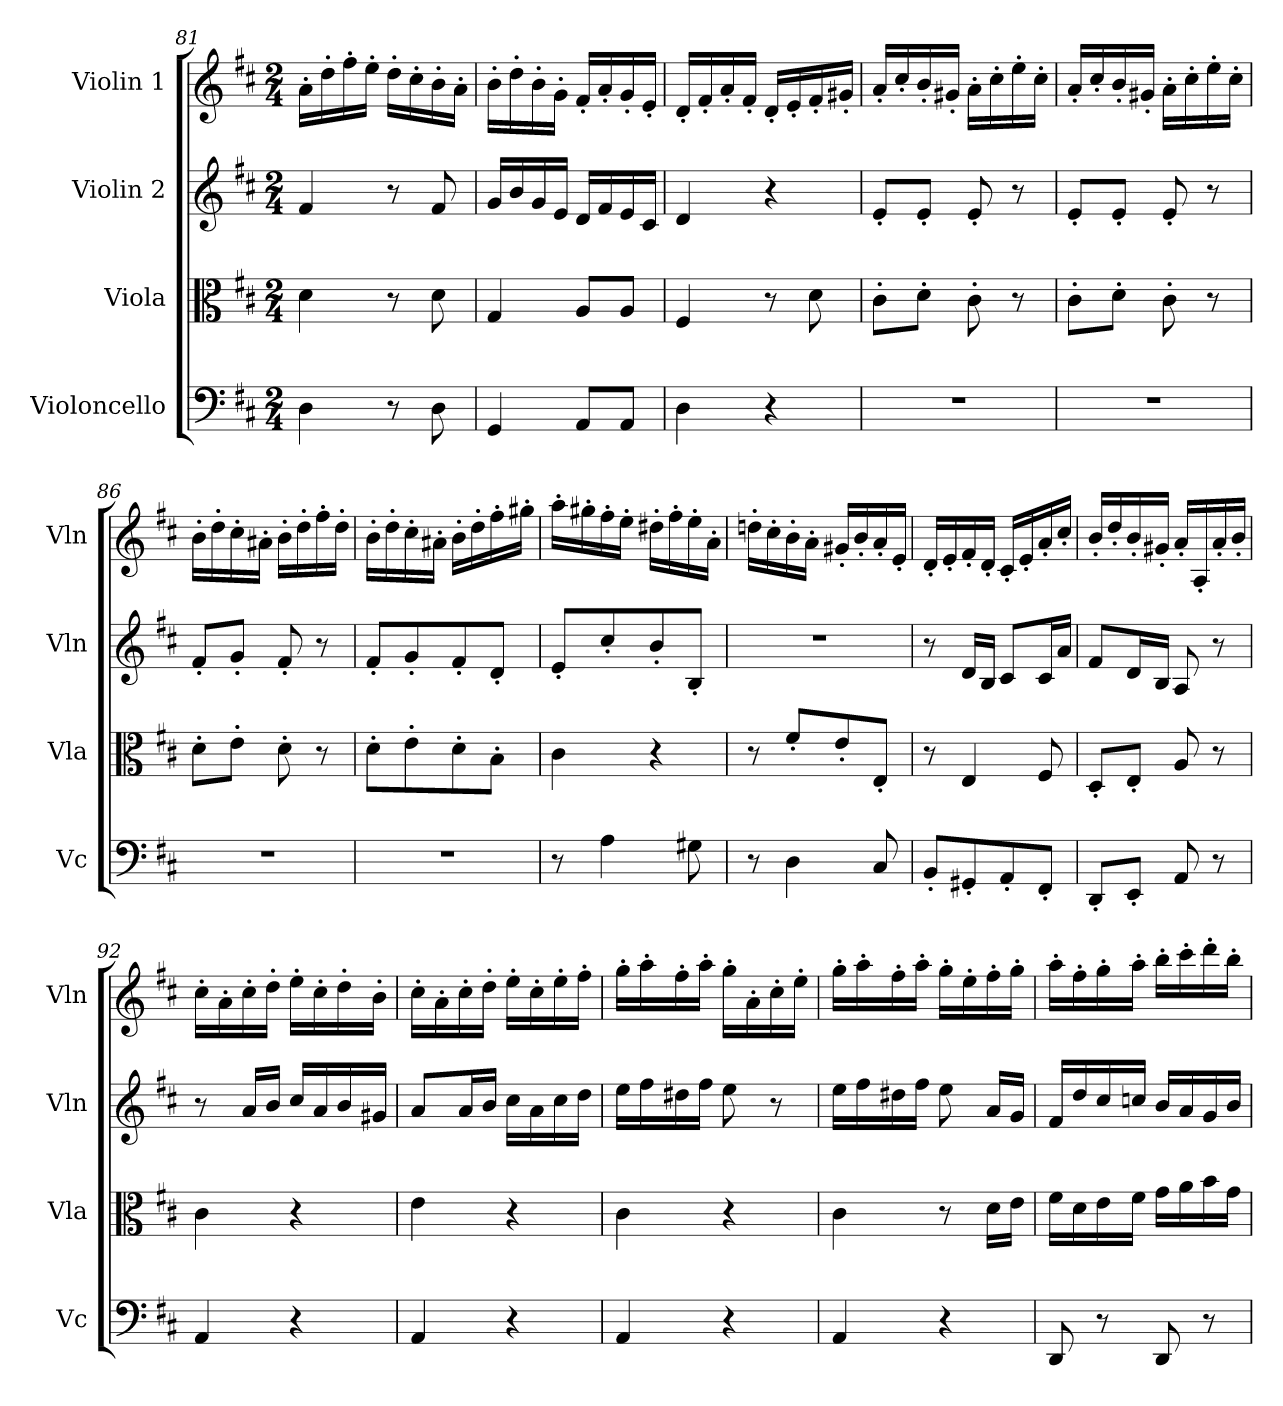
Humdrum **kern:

**kern	**kern	**kern	**kern
*part4	*part3	*part2	*part1
*staff4	*staff3	*staff2	*staff1
*I"Violoncello	*I"Viola	*I"Violin 2	*I"Violin 1
*I'Vc	*I'Vla	*I'Vln	*I'Vln
*clefF4	*clefC3	*clefG2	*clefG2
*k[f#c#]	*k[f#c#]	*k[f#c#]	*k[f#c#]
*M2/4	*M2/4	*M2/4	*M2/4
=81	=81	=81	=81
4D\	4d\	4f#/	16a'\LL
.	.	.	16dd'\
.	.	.	16ff#'\
.	.	.	16ee'\JJ
8r	8r	8r	16dd'\LL
.	.	.	16cc#'\
8D\	8d\	8f#/	16b'\
.	.	.	16a'\JJ
=82	=82	=82	=82
4GG/	4G/	16g/LL	16b'\LL
.	.	16b/	16dd'\
.	.	16g/	16b'\
.	.	16e/JJ	16g'\JJ
8AA/L	8A/L	16d/LL	16f#'/LL
.	.	16f#/	16a'/
8AA/J	8A/J	16e/	16g'/
.	.	16c#/JJ	16e'/JJ
!!LO:LB:g=z
=83	=83	=83	=83
4D\	4F#/	4d/	16d'/LL
.	.	.	16f#'/
.	.	.	16a'/
.	.	.	16f#'/JJ
4r	8r	4r	16d'/LL
.	.	.	16e'/
.	8d\	.	16f#'/
.	.	.	16g#X'/JJ
!!LO:LB:g=z
=84	=84	=84	=84
2r	8c#'\L	8e'/L	16a'/LL
.	.	.	16cc#'/
.	8d'\J	8e'/J	16b'/
.	.	.	16g#X'/JJ
.	8c#'\	8e'/	16a'\LL
.	.	.	16cc#'\
.	8r	8r	16ee'\
.	.	.	16cc#'\JJ
=85	=85	=85	=85
2r	8c#'\L	8e'/L	16a'/LL
.	.	.	16cc#'/
.	8d'\J	8e'/J	16b'/
.	.	.	16g#X'/JJ
.	8c#'\	8e'/	16a'\LL
.	.	.	16cc#'\
.	8r	8r	16ee'\
.	.	.	16cc#'\JJ
=86	=86	=86	=86
2r	8d'\L	8f#'/L	16b'\LL
.	.	.	16dd'\
.	8e'\J	8g'/J	16cc#'\
.	.	.	16a#X'\JJ
.	8d'\	8f#'/	16b'\LL
.	.	.	16dd'\
.	8r	8r	16ff#'\
.	.	.	16dd'\JJ
=87	=87	=87	=87
2r	8d'\L	8f#'/L	16b'\LL
.	.	.	16dd'\
.	8e'\	8g'/	16cc#'\
.	.	.	16a#X'\JJ
.	8d'\	8f#'/	16b'\LL
.	.	.	16dd'\
.	8B'\J	8d'/J	16ff#'\
.	.	.	16gg#X'\JJ
!!LO:LB:g=z
=88	=88	=88	=88
8r	4c#\	8e'/L	16aa'\LL
.	.	.	16gg#X'\
4A\	.	8cc#'/	16ff#'\
.	.	.	16ee'\JJ
.	4r	8b'/	16dd#X'\LL
.	.	.	16ff#'\
8G#X\	.	8B'/J	16ee'\
.	.	.	16a'\JJ
!!LO:LB:g=z
=89	=89	=89	=89
8r	8r	2r	16ddn'\LL
.	.	.	16cc#'\
4D\	8f#'/L	.	16b'\
.	.	.	16a'\JJ
.	8e'/	.	16g#X'/LL
.	.	.	16b'/
8C#/	8E'/J	.	16a'/
.	.	.	16e'/JJ
=90	=90	=90	=90
8BB'/L	8r	8r	16d'/LL
.	.	.	16e'/
8GG#X'/	4E/	16d/LL	16f#'/
.	.	16B/JJ	16d'/JJ
8AA'/	.	8c#/L	16c#'/LL
.	.	.	16e'/
8FF#'/J	8F#/	16c#/L	16a'/
.	.	16a/JJ	16cc#'/JJ
=91	=91	=91	=91
8DD'/L	8D'/L	8f#/L	16b'/LL
.	.	.	16dd'/
8EE'/J	8E'/J	16d/L	16b'/
.	.	16B/JJ	16g#X'/JJ
8AA/	8A/	8A/	16a'/LL
.	.	.	16A'/
8r	8r	8r	16a'/
.	.	.	16b'/JJ
=92	=92	=92	=92
4AA/	4c#\	8r	16cc#'\LL
.	.	.	16a'\
.	.	16a/LL	16cc#'\
.	.	16b/JJ	16dd'\JJ
4r	4r	16cc#/LL	16ee'\LL
.	.	16a/	16cc#'\
.	.	16b/	16dd'\
.	.	16g#X/JJ	16b'\JJ
!!LO:PB:g=z
=93	=93	=93	=93
4AA/	4e\	8a/L	16cc#'\LL
.	.	.	16a'\
.	.	16a/L	16cc#'\
.	.	16b/JJ	16dd'\JJ
4r	4r	16cc#\LL	16ee'\LL
.	.	16a\	16cc#'\
.	.	16cc#\	16ee'\
.	.	16dd\JJ	16ff#'\JJ
!!LO:LB:g=z
=94	=94	=94	=94
4AA/	4c#\	16ee\LL	16gg'\LL
.	.	16ff#\	16aa'\
.	.	16dd#X\	16ff#'\
.	.	16ff#\JJ	16aa'\JJ
4r	4r	8ee\	16gg'\LL
.	.	.	16a'\
.	.	8r	16cc#'\
.	.	.	16ee'\JJ
=95	=95	=95	=95
4AA/	4c#\	16ee\LL	16gg'\LL
.	.	16ff#\	16aa'\
.	.	16dd#X\	16ff#'\
.	.	16ff#\JJ	16aa'\JJ
4r	8r	8ee\	16gg'\LL
.	.	.	16ee'\
.	16d\LL	16a/LL	16ff#'\
.	16e\JJ	16g/JJ	16gg'\JJ
=96	=96	=96	=96
8DD/	16f#\LL	16f#/LL	16aa'\LL
.	16d\	16dd/	16ff#'\
8r	16e\	16cc#/	16gg'\
.	16f#\JJ	16ccn/JJ	16aa'\JJ
8DD/	16g\LL	16b/LL	16bb'\LL
.	16a\	16a/	16ccc#'\
8r	16b\	16g/	16ddd'\
.	16g\JJ	16b/JJ	16bb'\JJ
=	=	=	=
*-	*-	*-	*-
